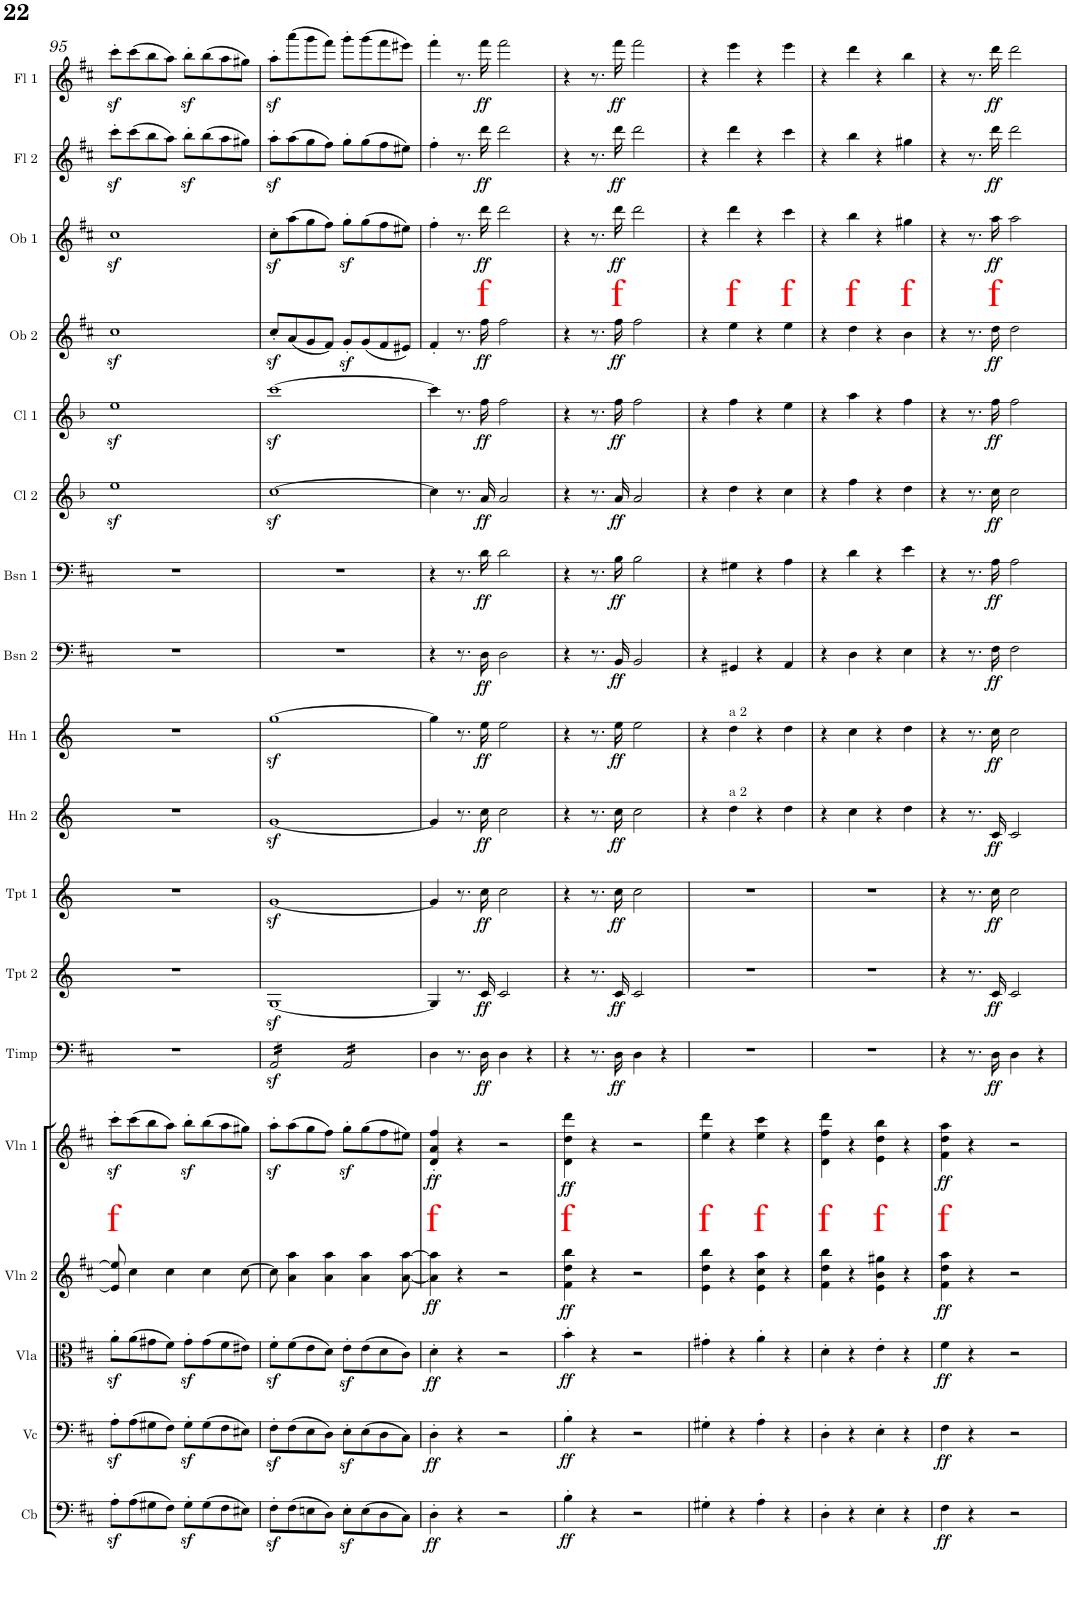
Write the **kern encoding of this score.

**kern	**dynam	**kern	**dynam	**kern	**dynam	**kern	**dynam	**kern	**text	**dynam	**kern	**dynam	**kern	**dynam	**kern	**dynam	**kern	**dynam	**kern	**dynam	**kern	**dynam	**kern	**dynam	**kern	**dynam	**kern	**dynam	**kern	**dynam	**kern	**text	**dynam	**kern	**dynam	**kern	**dynam
*part18	*part18	*part17	*part17	*part16	*part16	*part15	*part15	*part14	*part14	*part14	*part13	*part13	*part12	*part12	*part11	*part11	*part10	*part10	*part9	*part9	*part8	*part8	*part7	*part7	*part6	*part6	*part5	*part5	*part4	*part4	*part3	*part3	*part3	*part2	*part2	*part1	*part1
*staff18	*staff18	*staff17	*staff17	*staff16	*staff16	*staff15	*staff15	*staff14	*staff14	*staff14	*staff13	*staff13	*staff12	*staff12	*staff11	*staff11	*staff10	*staff10	*staff9	*staff9	*staff8	*staff8	*staff7	*staff7	*staff6	*staff6	*staff5	*staff5	*staff4	*staff4	*staff3	*staff3	*staff3	*staff2	*staff2	*staff1	*staff1
*I"Contrabass	*	*I"Violoncello	*	*I"Viola	*	*I"Violin 2	*	*I"Violin 1	*	*	*I"Timpani	*	*I"D Trumpet 2	*	*I"D Trumpet 1	*	*I"D Horn 2	*	*I"D Horn 1	*	*I"Bassoon 2	*	*I"Bassoon 1	*	*I"A Clarinet 2	*	*I"A Clarinet 1	*	*I"Oboe 2	*	*I"Oboe 1	*	*	*I"Flute 2	*	*I"Flute 1	*
*I'Cb	*	*I'Vc	*	*I'Vla	*	*I'Vln 2	*	*I'Vln 1	*	*	*I'Timp	*	*I'Tpt 2	*	*I'Tpt 1	*	*I'Hn 2	*	*I'Hn 1	*	*I'Bsn 2	*	*I'Bsn 1	*	*I'Cl 2	*	*I'Cl 1	*	*I'Ob 2	*	*I'Ob 1	*	*	*I'Fl 2	*	*I'Fl 1	*
!!LO:PB:g=z
*clefF4	*	*clefF4	*	*clefC3	*	*clefG2	*	*clefG2	*	*	*clefF4	*	*clefG2	*	*clefG2	*	*clefG2	*	*clefG2	*	*clefF4	*	*clefF4	*	*clefG2	*	*clefG2	*	*clefG2	*	*clefG2	*	*	*clefG2	*	*clefG2	*
*Trd7c12	*	*	*	*	*	*	*	*	*	*	*	*	*Trd-1c-2	*	*Trd-1c-2	*	*Trd6c10	*	*Trd6c10	*	*	*	*	*	*Trd2c3	*	*Trd2c3	*	*	*	*	*	*	*	*	*	*
*k[f#c#]	*	*k[f#c#]	*	*k[f#c#]	*	*k[f#c#]	*	*k[f#c#]	*	*	*k[f#c#]	*	*k[]	*	*k[]	*	*k[]	*	*k[]	*	*k[f#c#]	*	*k[f#c#]	*	*k[b-]	*	*k[b-]	*	*k[f#c#]	*	*k[f#c#]	*	*	*k[f#c#]	*	*k[f#c#]	*
*M4/4	*	*M4/4	*	*M4/4	*	*M4/4	*	*M4/4	*	*	*M4/4	*	*M4/4	*	*M4/4	*	*M4/4	*	*M4/4	*	*M4/4	*	*M4/4	*	*M4/4	*	*M4/4	*	*M4/4	*	*M4/4	*	*	*M4/4	*	*M4/4	*
*met(c)	*	*met(c)	*	*met(c)	*	*met(c)	*	*met(c)	*	*	*met(c)	*	*met(c)	*	*met(c)	*	*met(c)	*	*met(c)	*	*met(c)	*	*met(c)	*	*met(c)	*	*met(c)	*	*met(c)	*	*met(c)	*	*	*met(c)	*	*met(c)	*
=95	=95	=95	=95	=95	=95	=95	=95	=95	=95	=95	=95	=95	=95	=95	=95	=95	=95	=95	=95	=95	=95	=95	=95	=95	=95	=95	=95	=95	=95	=95	=95	=95	=95	=95	=95	=95	=95
!	!	!	!	!	!	!	!	!	!LO:LY:b:color=#FF0000	!	!	!	!	!	!	!	!	!	!	!	!	!	!	!	!	!	!	!	!	!	!	!	!	!	!	!	!
8Az<'\L	.	8Az<'\L	.	8az<'\L	.	8e/] 8ee/]	.	8ccc#z<'\L	f	.	1r	.	1r	.	1r	.	1r	.	1r	.	1r	.	1r	.	1eez<	.	1eez<	.	1cc#z<	.	1cc#z<	.	.	8ccc#z<'\L	.	8ccc#z<'\L	.
(8A\	.	(8A\	.	(8a\	.	4cc#\	.	(8ccc#\	.	.	.	.	.	.	.	.	.	.	.	.	.	.	.	.	.	.	.	.	.	.	.	.	.	(8ccc#\	.	(8ccc#\	.
8G#X\	.	8G#X\	.	8g#X\	.	.	.	8bb\	.	.	.	.	.	.	.	.	.	.	.	.	.	.	.	.	.	.	.	.	.	.	.	.	.	8bb\	.	8bb\	.
8F#\J)	.	8F#\J)	.	8f#\J)	.	4cc#\	.	8aa\J)	.	.	.	.	.	.	.	.	.	.	.	.	.	.	.	.	.	.	.	.	.	.	.	.	.	8aa\J)	.	8aa\J)	.
8G#z<'\L	.	8G#z<'\L	.	8g#z<'\L	.	.	.	8bbz<'\L	.	.	.	.	.	.	.	.	.	.	.	.	.	.	.	.	.	.	.	.	.	.	.	.	.	8bbz<'\L	.	8bbz<'\L	.
(8G#\	.	(8G#\	.	(8g#\	.	4cc#\	.	(8bb\	.	.	.	.	.	.	.	.	.	.	.	.	.	.	.	.	.	.	.	.	.	.	.	.	.	(8bb\	.	(8bb\	.
8F#\	.	8F#\	.	8f#\	.	.	.	8aa\	.	.	.	.	.	.	.	.	.	.	.	.	.	.	.	.	.	.	.	.	.	.	.	.	.	8aa\	.	8aa\	.
8E#X\J)	.	8E#X\J)	.	8e#X\J)	.	[8cc#\	.	8gg#X\J)	.	.	.	.	.	.	.	.	.	.	.	.	.	.	.	.	.	.	.	.	.	.	.	.	.	8gg#X\J)	.	8gg#X\J)	.
=96	=96	=96	=96	=96	=96	=96	=96	=96	=96	=96	=96	=96	=96	=96	=96	=96	=96	=96	=96	=96	=96	=96	=96	=96	=96	=96	=96	=96	=96	=96	=96	=96	=96	=96	=96	=96	=96
*	*	*	*	*	*	*	*	*	*	*	*tremolo	*	*	*	*	*	*	*	*	*	*	*	*	*	*	*	*	*	*	*	*	*	*	*	*	*	*
8F#z<'\L	.	8F#z<'\L	.	8f#z<'\L	.	8cc#\]	.	8aaz<'\L	.	.	16AAz</LL	.	[1Gz<	.	[1gz<	.	[1gz<	.	[1ggz<	.	1r	.	1r	.	[1ccz<	.	[1cccz<	.	8cc#z<'/L	.	8cc#z<'\L	.	.	8aaz<'\L	.	8aaz<'\L	.
.	.	.	.	.	.	.	.	.	.	.	16AAz</	.	.	.	.	.	.	.	.	.	.	.	.	.	.	.	.	.	.	.	.	.	.	.	.	.	.
(8F#\	.	(8F#\	.	(8f#\	.	4a\ 4aa\	.	(8aa\	.	.	16AAz</	.	.	.	.	.	.	.	.	.	.	.	.	.	.	.	.	.	(8a/	.	(8aa\	.	.	(8aa\	.	(8aaa\	.
.	.	.	.	.	.	.	.	.	.	.	16AAz</	.	.	.	.	.	.	.	.	.	.	.	.	.	.	.	.	.	.	.	.	.	.	.	.	.	.
8En\	.	8E\	.	8e\	.	.	.	8gg\	.	.	16AAz</	.	.	.	.	.	.	.	.	.	.	.	.	.	.	.	.	.	8g/	.	8gg\	.	.	8gg\	.	8ggg\	.
.	.	.	.	.	.	.	.	.	.	.	16AAz</	.	.	.	.	.	.	.	.	.	.	.	.	.	.	.	.	.	.	.	.	.	.	.	.	.	.
8D\J)	.	8D\J)	.	8d\J)	.	4a\ 4aa\	.	8ff#\J)	.	.	16AAz</	.	.	.	.	.	.	.	.	.	.	.	.	.	.	.	.	.	8f#/J)	.	8ff#\J)	.	.	8ff#\J)	.	8fff#\J)	.
.	.	.	.	.	.	.	.	.	.	.	16AAz</JJ	.	.	.	.	.	.	.	.	.	.	.	.	.	.	.	.	.	.	.	.	.	.	.	.	.	.
8Ez<'\L	.	8Ez<'\L	.	8ez<'\L	.	.	.	8ggz<'\L	.	.	16AA/LL	.	.	.	.	.	.	.	.	.	.	.	.	.	.	.	.	.	8gz<'/L	.	8ggz<'\L	.	.	8gg'\L	.	8ggg'\L	.
.	.	.	.	.	.	.	.	.	.	.	16AA/	.	.	.	.	.	.	.	.	.	.	.	.	.	.	.	.	.	.	.	.	.	.	.	.	.	.
(8E\	.	(8E\	.	(8e\	.	4a\ 4aa\	.	(8gg\	.	.	16AA/	.	.	.	.	.	.	.	.	.	.	.	.	.	.	.	.	.	(8g/	.	(8gg\	.	.	(8gg\	.	(8ggg\	.
.	.	.	.	.	.	.	.	.	.	.	16AA/	.	.	.	.	.	.	.	.	.	.	.	.	.	.	.	.	.	.	.	.	.	.	.	.	.	.
8D\	.	8D\	.	8d\	.	.	.	8ff#\	.	.	16AA/	.	.	.	.	.	.	.	.	.	.	.	.	.	.	.	.	.	8f#/	.	8ff#\	.	.	8ff#\	.	8fff#\	.
.	.	.	.	.	.	.	.	.	.	.	16AA/	.	.	.	.	.	.	.	.	.	.	.	.	.	.	.	.	.	.	.	.	.	.	.	.	.	.
8C#\J)	.	8C#\J)	.	8c#\J)	.	[8a\ [8aa\	.	8ee#X\J)	.	.	16AA/	.	.	.	.	.	.	.	.	.	.	.	.	.	.	.	.	.	8e#X/J)	.	8ee#X\J)	.	.	8ee#X\J)	.	8eee#X\J)	.
.	.	.	.	.	.	.	.	.	.	.	16AA/JJ	.	.	.	.	.	.	.	.	.	.	.	.	.	.	.	.	.	.	.	.	.	.	.	.	.	.
*	*	*	*	*	*	*	*	*	*	*	*Xtremolo	*	*	*	*	*	*	*	*	*	*	*	*	*	*	*	*	*	*	*	*	*	*	*	*	*	*
=97	=97	=97	=97	=97	=97	=97	=97	=97	=97	=97	=97	=97	=97	=97	=97	=97	=97	=97	=97	=97	=97	=97	=97	=97	=97	=97	=97	=97	=97	=97	=97	=97	=97	=97	=97	=97	=97
!	!LO:DY:b	!	!LO:DY:b	!	!LO:DY:b	!	!LO:DY:b	!	!LO:LY:b:color=#FF0000	!LO:DY:b	!	!	!	!	!	!	!	!	!	!	!	!	!	!	!	!	!	!	!	!	!	!	!	!	!	!	!
4D'\	ff	4D'\	ff	4d'\	ff	4a\] 4aa\]	ff	4d/' 4a/' 4ff#/'	f	ff	4D\	.	4G/]	.	4g/]	.	4g/]	.	4gg\]	.	4r	.	4r	.	4cc\]	.	4ccc\]	.	4f#'/	.	4ff#'\	.	.	4ff#'\	.	4fff#'\	.
4r	.	4r	.	4r	.	4r	.	4r	.	.	8.r	.	8.r	.	8.r	.	8.r	.	8.r	.	8.r	.	8.r	.	8.r	.	8.r	.	8.r	.	8.r	.	.	8.r	.	8.r	.
!	!	!	!	!	!	!	!	!	!	!	!	!LO:DY:b	!	!LO:DY:b	!	!LO:DY:b	!	!LO:DY:b	!	!LO:DY:b	!	!LO:DY:b	!	!LO:DY:b	!	!LO:DY:b	!	!LO:DY:b	!	!LO:DY:b	!	!LO:LY:b:color=#FF0000	!LO:DY:b	!	!LO:DY:b	!	!LO:DY:b
.	.	.	.	.	.	.	.	.	.	.	16D\	ff	16c/	ff	16cc\	ff	16cc\	ff	16ee\	ff	16D\	ff	16d\	ff	16a/	ff	16ff\	ff	16ff#\	ff	16ddd\	f	ff	16ddd\	ff	16fff#\	ff
2r	.	2r	.	2r	.	2r	.	2r	.	.	4D\	.	2c/	.	2cc\	.	2cc\	.	2ee\	.	2D\	.	2d\	.	2a/	.	2ff\	.	2ff#\	.	2ddd\	.	.	2ddd\	.	2fff#\	.
.	.	.	.	.	.	.	.	.	.	.	4r	.	.	.	.	.	.	.	.	.	.	.	.	.	.	.	.	.	.	.	.	.	.	.	.	.	.
=98	=98	=98	=98	=98	=98	=98	=98	=98	=98	=98	=98	=98	=98	=98	=98	=98	=98	=98	=98	=98	=98	=98	=98	=98	=98	=98	=98	=98	=98	=98	=98	=98	=98	=98	=98	=98	=98
!	!LO:DY:b	!	!LO:DY:b	!	!LO:DY:b	!	!LO:DY:b	!	!LO:LY:b:color=#FF0000	!LO:DY:b	!	!	!	!	!	!	!	!	!	!	!	!	!	!	!	!	!	!	!	!	!	!	!	!	!	!	!
4B'\	ff	4B'\	ff	4b'\	ff	4f#\ 4dd\ 4bb\	ff	4d\ 4dd\ 4ddd\	f	ff	4r	.	4r	.	4r	.	4r	.	4r	.	4r	.	4r	.	4r	.	4r	.	4r	.	4r	.	.	4r	.	4r	.
4r	.	4r	.	4r	.	4r	.	4r	.	.	8.r	.	8.r	.	8.r	.	8.r	.	8.r	.	8.r	.	8.r	.	8.r	.	8.r	.	8.r	.	8.r	.	.	8.r	.	8.r	.
!	!	!	!	!	!	!	!	!	!	!	!	!LO:DY:b	!	!LO:DY:b	!	!LO:DY:b	!	!LO:DY:b	!	!LO:DY:b	!	!LO:DY:b	!	!LO:DY:b	!	!LO:DY:b	!	!LO:DY:b	!	!LO:DY:b	!	!LO:LY:b:color=#FF0000	!LO:DY:b	!	!LO:DY:b	!	!LO:DY:b
.	.	.	.	.	.	.	.	.	.	.	16D\	ff	16c/	ff	16cc\	ff	16cc\	ff	16ee\	ff	16BB/	ff	16B\	ff	16a/	ff	16ff\	ff	16ff#\	ff	16ddd\	f	ff	16ddd\	ff	16fff#\	ff
2r	.	2r	.	2r	.	2r	.	2r	.	.	4D\	.	2c/	.	2cc\	.	2cc\	.	2ee\	.	2BB/	.	2B\	.	2a/	.	2ff\	.	2ff#\	.	2ddd\	.	.	2ddd\	.	2fff#\	.
.	.	.	.	.	.	.	.	.	.	.	4r	.	.	.	.	.	.	.	.	.	.	.	.	.	.	.	.	.	.	.	.	.	.	.	.	.	.
=99	=99	=99	=99	=99	=99	=99	=99	=99	=99	=99	=99	=99	=99	=99	=99	=99	=99	=99	=99	=99	=99	=99	=99	=99	=99	=99	=99	=99	=99	=99	=99	=99	=99	=99	=99	=99	=99
!	!	!	!	!	!	!	!	!	!LO:LY:b:color=#FF0000	!	!	!	!	!	!	!	!	!	!	!	!	!	!	!	!	!	!	!	!	!	!	!	!	!	!	!	!
4G#X'\	.	4G#X'\	.	4g#X'\	.	4e\ 4dd\ 4bb\	.	4ee\ 4ddd\	f	.	1r	.	1r	.	1r	.	4r	.	4r	.	4r	.	4r	.	4r	.	4r	.	4r	.	4r	.	.	4r	.	4r	.
!	!	!	!	!	!	!	!	!	!	!	!	!	!	!	!	!	!	!	!LO:TX:a:t=a 2	!	!	!	!	!	!	!	!	!	!	!	!	!	!	!	!	!	!
!	!	!	!	!	!	!	!	!	!	!	!	!	!	!	!	!	!LO:TX:a:t=a 2	!	!	!	!	!	!	!	!	!	!	!	!	!	!	!	!	!	!	!	!
!	!	!	!	!	!	!	!	!	!	!	!	!	!	!	!	!	!	!	!	!	!	!	!	!	!	!	!	!	!	!	!	!LO:LY:b:color=#FF0000	!	!	!	!	!
4r	.	4r	.	4r	.	4r	.	4r	.	.	.	.	.	.	.	.	4dd\	.	4dd\	.	4GG#X/	.	4G#X\	.	4dd\	.	4ff\	.	4ee\	.	4ddd\	f	.	4ddd\	.	4eee\	.
!	!	!	!	!	!	!	!	!	!LO:LY:b:color=#FF0000	!	!	!	!	!	!	!	!	!	!	!	!	!	!	!	!	!	!	!	!	!	!	!	!	!	!	!	!
4A'\	.	4A'\	.	4a'\	.	4e\ 4cc#\ 4aa\	.	4ee\ 4ccc#\	f	.	.	.	.	.	.	.	4r	.	4r	.	4r	.	4r	.	4r	.	4r	.	4r	.	4r	.	.	4r	.	4r	.
!	!	!	!	!	!	!	!	!	!	!	!	!	!	!	!	!	!	!	!	!	!	!	!	!	!	!	!	!	!	!	!	!LO:LY:b:color=#FF0000	!	!	!	!	!
4r	.	4r	.	4r	.	4r	.	4r	.	.	.	.	.	.	.	.	4dd\	.	4dd\	.	4AA/	.	4A\	.	4cc\	.	4ee\	.	4ee\	.	4ccc#\	f	.	4ccc#\	.	4eee\	.
=100	=100	=100	=100	=100	=100	=100	=100	=100	=100	=100	=100	=100	=100	=100	=100	=100	=100	=100	=100	=100	=100	=100	=100	=100	=100	=100	=100	=100	=100	=100	=100	=100	=100	=100	=100	=100	=100
!	!	!	!	!	!	!	!	!	!LO:LY:b:color=#FF0000	!	!	!	!	!	!	!	!	!	!	!	!	!	!	!	!	!	!	!	!	!	!	!	!	!	!	!	!
4D'\	.	4D'\	.	4d'\	.	4f#\ 4dd\ 4bb\	.	4d\ 4ff#\ 4ddd\	f	.	1r	.	1r	.	1r	.	4r	.	4r	.	4r	.	4r	.	4r	.	4r	.	4r	.	4r	.	.	4r	.	4r	.
!	!	!	!	!	!	!	!	!	!	!	!	!	!	!	!	!	!	!	!	!	!	!	!	!	!	!	!	!	!	!	!	!LO:LY:b:color=#FF0000	!	!	!	!	!
4r	.	4r	.	4r	.	4r	.	4r	.	.	.	.	.	.	.	.	4cc\	.	4cc\	.	4D\	.	4d\	.	4ff\	.	4aa\	.	4dd\	.	4bb\	f	.	4bb\	.	4ddd\	.
!	!	!	!	!	!	!	!	!	!LO:LY:b:color=#FF0000	!	!	!	!	!	!	!	!	!	!	!	!	!	!	!	!	!	!	!	!	!	!	!	!	!	!	!	!
4E'\	.	4E'\	.	4e'\	.	4e\ 4b\ 4gg#X\	.	4e\ 4dd\ 4bb\	f	.	.	.	.	.	.	.	4r	.	4r	.	4r	.	4r	.	4r	.	4r	.	4r	.	4r	.	.	4r	.	4r	.
!	!	!	!	!	!	!	!	!	!	!	!	!	!	!	!	!	!	!	!	!	!	!	!	!	!	!	!	!	!	!	!	!LO:LY:b:color=#FF0000	!	!	!	!	!
4r	.	4r	.	4r	.	4r	.	4r	.	.	.	.	.	.	.	.	4dd\	.	4dd\	.	4E\	.	4e\	.	4dd\	.	4ff\	.	4b\	.	4gg#X\	f	.	4gg#X\	.	4bb\	.
=101	=101	=101	=101	=101	=101	=101	=101	=101	=101	=101	=101	=101	=101	=101	=101	=101	=101	=101	=101	=101	=101	=101	=101	=101	=101	=101	=101	=101	=101	=101	=101	=101	=101	=101	=101	=101	=101
!	!LO:DY:b	!	!LO:DY:b	!	!LO:DY:b	!	!LO:DY:b	!	!LO:LY:b:color=#FF0000	!LO:DY:b	!	!	!	!	!	!	!	!	!	!	!	!	!	!	!	!	!	!	!	!	!	!	!	!	!	!	!
4F#\	ff	4F#\	ff	4f#\	ff	4f#\ 4dd\ 4aa\	ff	4f#\ 4dd\ 4aa\	f	ff	4r	.	4r	.	4r	.	4r	.	4r	.	4r	.	4r	.	4r	.	4r	.	4r	.	4r	.	.	4r	.	4r	.
4r	.	4r	.	4r	.	4r	.	4r	.	.	8.r	.	8.r	.	8.r	.	8.r	.	8.r	.	8.r	.	8.r	.	8.r	.	8.r	.	8.r	.	8.r	.	.	8.r	.	8.r	.
!	!	!	!	!	!	!	!	!	!	!	!	!LO:DY:b	!	!LO:DY:b	!	!LO:DY:b	!	!LO:DY:b	!	!LO:DY:b	!	!LO:DY:b	!	!LO:DY:b	!	!LO:DY:b	!	!LO:DY:b	!	!LO:DY:b	!	!LO:LY:b:color=#FF0000	!LO:DY:b	!	!LO:DY:b	!	!LO:DY:b
.	.	.	.	.	.	.	.	.	.	.	16D\	ff	16c/	ff	16cc\	ff	16c/	ff	16cc\	ff	16F#\	ff	16A\	ff	16cc\	ff	16ff\	ff	16dd\	ff	16aa\	f	ff	16ddd\	ff	16ddd\	ff
2r	.	2r	.	2r	.	2r	.	2r	.	.	4D\	.	2c/	.	2cc\	.	2c/	.	2cc\	.	2F#\	.	2A\	.	2cc\	.	2ff\	.	2dd\	.	2aa\	.	.	2ddd\	.	2ddd\	.
.	.	.	.	.	.	.	.	.	.	.	4r	.	.	.	.	.	.	.	.	.	.	.	.	.	.	.	.	.	.	.	.	.	.	.	.	.	.
=	=	=	=	=	=	=	=	=	=	=	=	=	=	=	=	=	=	=	=	=	=	=	=	=	=	=	=	=	=	=	=	=	=	=	=	=	=
*-	*-	*-	*-	*-	*-	*-	*-	*-	*-	*-	*-	*-	*-	*-	*-	*-	*-	*-	*-	*-	*-	*-	*-	*-	*-	*-	*-	*-	*-	*-	*-	*-	*-	*-	*-	*-	*-
